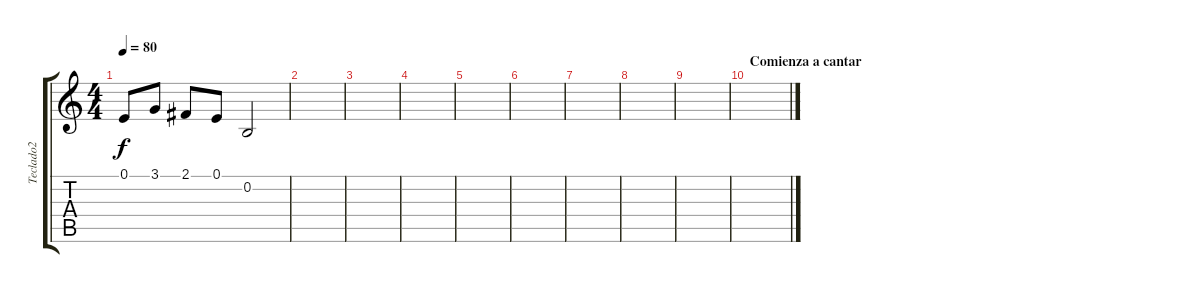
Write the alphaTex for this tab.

\track ("Teclado2" "Teclado2") {instrument pad4choir}
\staff {score tabs}
\tuning (E4 B3 G3 D3 A2 E2) {hide}
\ts (4 4)
\tempo 80
\clef g2
\ks c
0.1.8{dy f} 3.1.8 2.1.8 0.1.8 0.2.2 |
|
|
|
|
|
|
|
|
\section ("" "Comienza a cantar")
